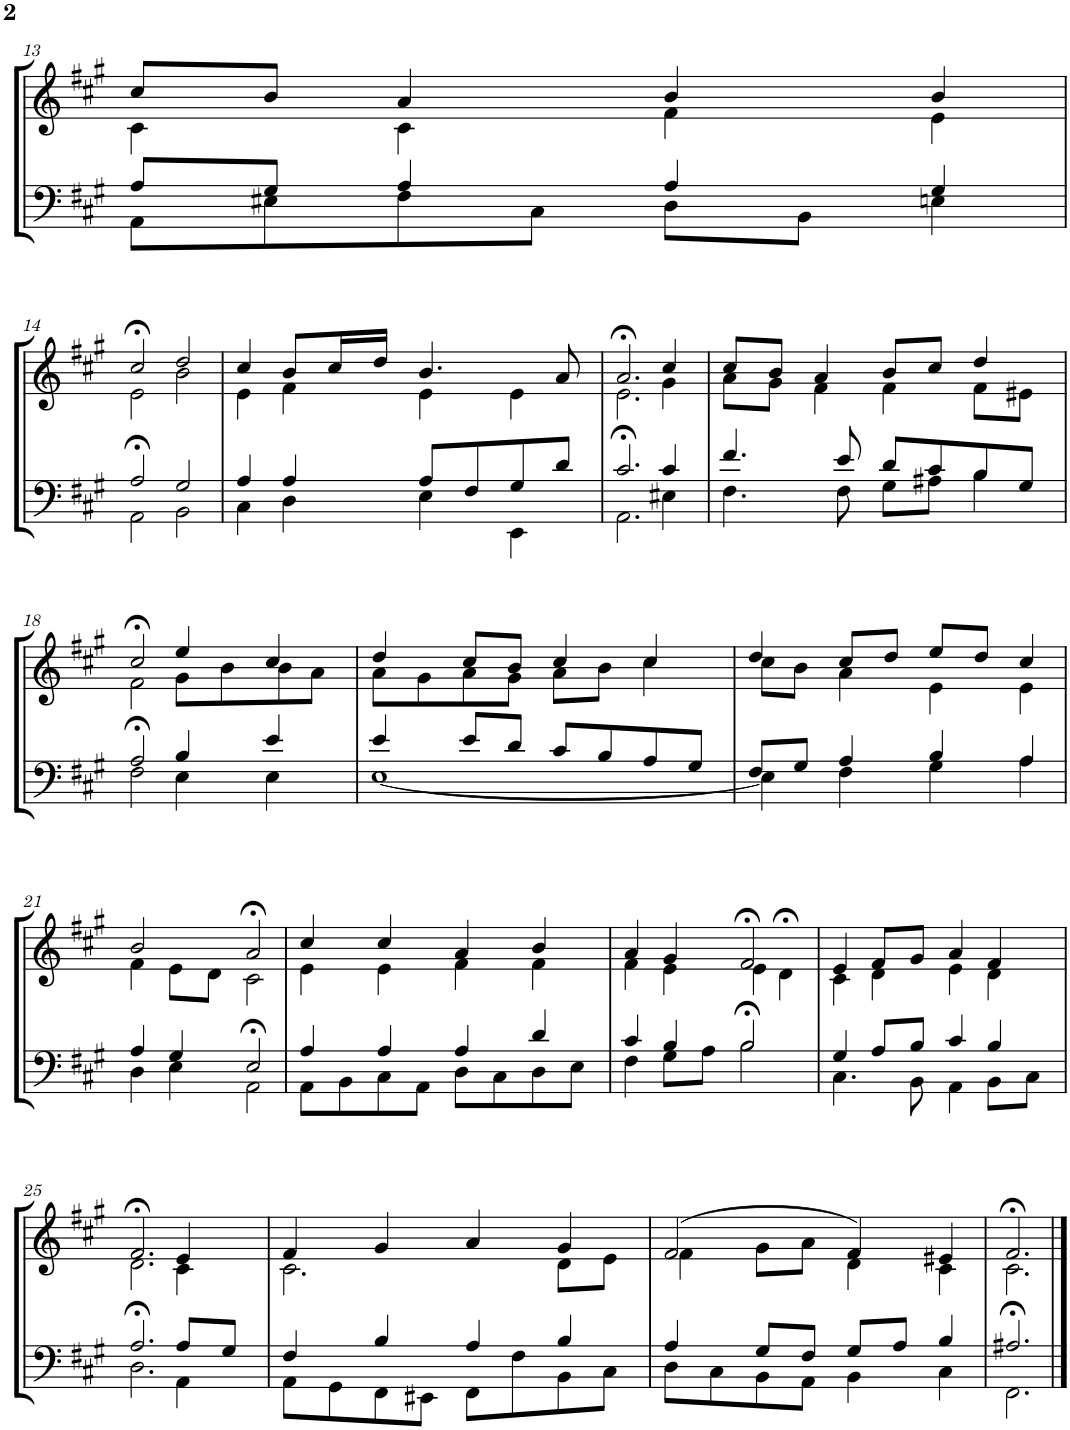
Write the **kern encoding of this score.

**kern	**kern
*part2	*part1
*staff2	*staff1
*I"Tenor/Baß	*I"Sopran/Alt
!!LO:PB:g=z
*clefF4	*clefG2
*k[f#c#g#]	*k[f#c#g#]
*M4/4	*M4/4
=13	=13
*^	*^
8A/L	8AA\L	8cc#/L	4c#\
8G#/J	8E#X\	8b/J	.
4A/	8F#\	4a/	4c#\
.	8C#\J	.	.
4A/	8D\L	4b/	4f#\
.	8BB\J	.	.
4G#/	4En\	4b/	4e\
!!LO:LB:g=z	!!
=14	=14	=14	=14
2A/	2AA>\	2cc#>/	2e\
2G#/	2BB\	2dd/	2b\
=15	=15	=15	=15
4A/	4C#\	4cc#/	4e\
4A/	4D\	8b/L	4f#\
.	.	16cc#/L	.
.	.	16dd/JJ	.
8A/L	4E\	4.b/	4e\
8F#/	.	.	.
8G#/	4EE\	.	4e\
8d/J	.	8a/	.
=16	=16	=16	=16
2.c#/	2.AA>\	2.a>/	2.e\
4c#/	4E#X\	4cc#/	4g#\
=17	=17	=17	=17
4.f#/	4.F#\	8cc#/L	8a\L
.	.	8b/J	8g#\J
.	.	4a/	4f#\
8e/	8F#\	.	.
8d/L	8G#\L	8b/L	4f#\
8c#/	8A#X\J	8cc#/J	.
8B/	4B\	4dd/	8f#\L
8G#/J	.	.	8e#X\J
!!LO:LB:g=z	!!
=18	=18	=18	=18
2A/	2F#>\	2cc#>/	2f#\
4B/	4E\	4ee/	8g#\L
.	.	.	8b\
4e/	4E\	4cc#/	8b\
.	.	.	8a\J
=19	=19	=19	=19
4e/	[1E	4dd/	8a\L
.	.	.	8g#\
8e/L	.	8cc#/L	8a\
8d/J	.	8b/J	8g#\J
8c#/L	.	4cc#/	8a\L
8B/	.	.	8b\J
8A/	.	4cc#/	4cc#\
8G#/J	.	.	.
=20	=20	=20	=20
8F#/L	4E\]	4dd/	8cc#\L
8G#/J	.	.	8b\J
4A/	4F#\	8cc#/L	4a\
.	.	8dd/J	.
4B/	4G#\	8ee/L	4e\
.	.	8dd/J	.
4A/	4A\	4cc#/	4e\
!!LO:LB:g=z	!!
=21	=21	=21	=21
4A/	4D\	2b/	4f#\
4G#/	4E\	.	8e\L
.	.	.	8d\J
2E/	2AA>\	2a>/	2c#\
=22	=22	=22	=22
4A/	8AA\L	4cc#/	4e\
.	8BB\	.	.
4A/	8C#\	4cc#/	4e\
.	8AA\J	.	.
4A/	8D\L	4a/	4f#\
.	8C#\	.	.
4d/	8D\	4b/	4f#\
.	8E\J	.	.
=23	=23	=23	=23
4c#/	4F#\	4a/	4f#\
4B/	8G#\L	4g#/	4e\
.	8A\J	.	.
2B/	2B>\	2f#>/	4e\
.	.	.	4d>\
=24	=24	=24	=24
4G#/	4.C#\	4e/	4c#\
8A/L	.	8f#/L	4d\
8B/J	8BB\	8g#/J	.
4c#/	4AA\	4a/	4e\
4B/	8BB\L	4f#/	4d\
.	8C#\J	.	.
!!LO:LB:g=z	!!
=25	=25	=25	=25
2.A/	2.D>\	2.f#>/	2.d\
8A/L	4AA\	4e/	4c#\
8G#/J	.	.	.
=26	=26	=26	=26
4F#/	8AA\L	4f#/	2.c#\
.	8GG#\	.	.
4B/	8FF#\	4g#/	.
.	8EE#X\J	.	.
4A/	8FF#\L	4a/	.
.	8F#\	.	.
4B/	8BB\	4g#/	8d\L
.	8C#\J	.	8e\J
=27	=27	=27	=27
4A/	8D\L	(2f#/	4f#\
.	8C#\	.	.
8G#/L	8BB\	.	8g#\L
8F#/J	8AA\J	.	8a\J
8G#/L	4BB\	4f#/)	4d\
8A/J	.	.	.
4B/	4C#\	4e#X/	4c#\
=28	=28	=28	=28
2.A#X/	2.FF#>\	2.f#>/	2.c#\
*v	*v	*	*
*	*v	*v
==	==
*-	*-
